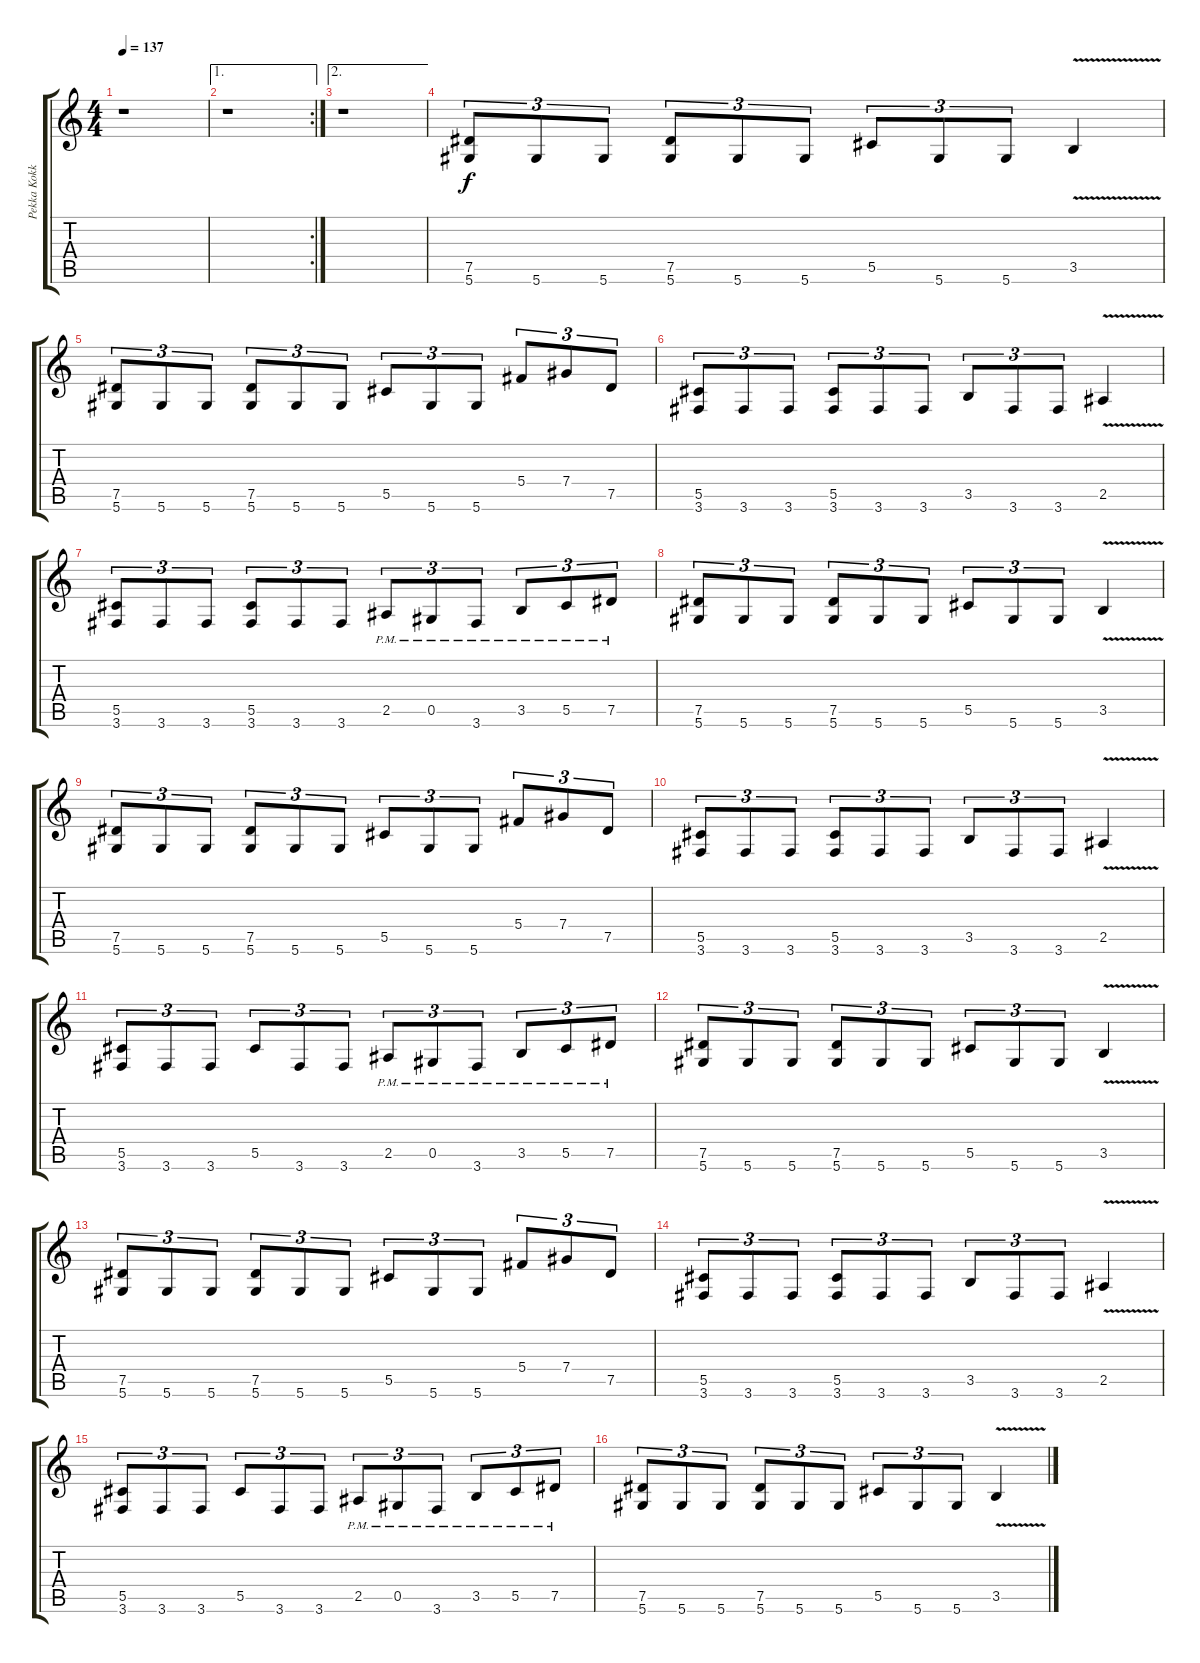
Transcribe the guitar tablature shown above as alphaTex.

\track ("Pekka Kokko" "Pekka Kokk") {instrument distortionguitar}
\staff {score tabs}
\tuning (Eb4 Bb3 Gb3 Db3 Ab2 Eb2) {hide}
\ts (4 4)
\tempo 137
\clef g2
\ks c
r.1{dy f} |
\ae 1
\rc 2
r.1 |
\ae 2
r.1 |
(7.5 5.6).8{tu (3 2) volume 14} 5.6.8{tu (3 2)} 5.6.8{tu (3 2)} (7.5 5.6).8{tu (3 2)} 5.6.8{tu (3 2)} 5.6.8{tu (3 2)} 5.5.8{tu (3 2)} 5.6.8{tu (3 2)} 5.6.8{tu (3 2)} 3.5{v}.4 |
(7.5 5.6).8{tu (3 2)} 5.6.8{tu (3 2)} 5.6.8{tu (3 2)} (7.5 5.6).8{tu (3 2)} 5.6.8{tu (3 2)} 5.6.8{tu (3 2)} 5.5.8{tu (3 2)} 5.6.8{tu (3 2)} 5.6.8{tu (3 2)} 5.4.8{tu (3 2)} 7.4.8{tu (3 2)} 7.5.8{tu (3 2)} |
(5.5 3.6).8{tu (3 2)} 3.6.8{tu (3 2)} 3.6.8{tu (3 2)} (5.5 3.6).8{tu (3 2)} 3.6.8{tu (3 2)} 3.6.8{tu (3 2)} 3.5.8{tu (3 2)} 3.6.8{tu (3 2)} 3.6.8{tu (3 2)} 2.5{v}.4 |
(5.5 3.6).8{tu (3 2)} 3.6.8{tu (3 2)} 3.6.8{tu (3 2)} (5.5 3.6).8{tu (3 2)} 3.6.8{tu (3 2)} 3.6.8{tu (3 2)} 2.5{pm}.8{tu (3 2)} 0.5{pm}.8{tu (3 2)} 3.6{pm}.8{tu (3 2)} 3.5{pm}.8{tu (3 2)} 5.5{pm}.8{tu (3 2)} 7.5{pm}.8{tu (3 2)} |
(7.5 5.6).8{tu (3 2)} 5.6.8{tu (3 2)} 5.6.8{tu (3 2)} (7.5 5.6).8{tu (3 2)} 5.6.8{tu (3 2)} 5.6.8{tu (3 2)} 5.5.8{tu (3 2)} 5.6.8{tu (3 2)} 5.6.8{tu (3 2)} 3.5{v}.4 |
(7.5 5.6).8{tu (3 2)} 5.6.8{tu (3 2)} 5.6.8{tu (3 2)} (7.5 5.6).8{tu (3 2)} 5.6.8{tu (3 2)} 5.6.8{tu (3 2)} 5.5.8{tu (3 2)} 5.6.8{tu (3 2)} 5.6.8{tu (3 2)} 5.4.8{tu (3 2)} 7.4.8{tu (3 2)} 7.5.8{tu (3 2)} |
(5.5 3.6).8{tu (3 2)} 3.6.8{tu (3 2)} 3.6.8{tu (3 2)} (5.5 3.6).8{tu (3 2)} 3.6.8{tu (3 2)} 3.6.8{tu (3 2)} 3.5.8{tu (3 2)} 3.6.8{tu (3 2)} 3.6.8{tu (3 2)} 2.5{v}.4 |
(5.5 3.6).8{tu (3 2)} 3.6.8{tu (3 2)} 3.6.8{tu (3 2)} 5.5.8{tu (3 2)} 3.6.8{tu (3 2)} 3.6.8{tu (3 2)} 2.5{pm}.8{tu (3 2)} 0.5{pm}.8{tu (3 2)} 3.6{pm}.8{tu (3 2)} 3.5{pm}.8{tu (3 2)} 5.5{pm}.8{tu (3 2)} 7.5{pm}.8{tu (3 2)} |
(7.5 5.6).8{tu (3 2)} 5.6.8{tu (3 2)} 5.6.8{tu (3 2)} (7.5 5.6).8{tu (3 2)} 5.6.8{tu (3 2)} 5.6.8{tu (3 2)} 5.5.8{tu (3 2)} 5.6.8{tu (3 2)} 5.6.8{tu (3 2)} 3.5{v}.4 |
(7.5 5.6).8{tu (3 2)} 5.6.8{tu (3 2)} 5.6.8{tu (3 2)} (7.5 5.6).8{tu (3 2)} 5.6.8{tu (3 2)} 5.6.8{tu (3 2)} 5.5.8{tu (3 2)} 5.6.8{tu (3 2)} 5.6.8{tu (3 2)} 5.4.8{tu (3 2)} 7.4.8{tu (3 2)} 7.5.8{tu (3 2)} |
(5.5 3.6).8{tu (3 2)} 3.6.8{tu (3 2)} 3.6.8{tu (3 2)} (5.5 3.6).8{tu (3 2)} 3.6.8{tu (3 2)} 3.6.8{tu (3 2)} 3.5.8{tu (3 2)} 3.6.8{tu (3 2)} 3.6.8{tu (3 2)} 2.5{v}.4 |
(5.5 3.6).8{tu (3 2)} 3.6.8{tu (3 2)} 3.6.8{tu (3 2)} 5.5.8{tu (3 2)} 3.6.8{tu (3 2)} 3.6.8{tu (3 2)} 2.5{pm}.8{tu (3 2)} 0.5{pm}.8{tu (3 2)} 3.6{pm}.8{tu (3 2)} 3.5{pm}.8{tu (3 2)} 5.5{pm}.8{tu (3 2)} 7.5{pm}.8{tu (3 2)} |
(7.5 5.6).8{tu (3 2)} 5.6.8{tu (3 2)} 5.6.8{tu (3 2)} (7.5 5.6).8{tu (3 2)} 5.6.8{tu (3 2)} 5.6.8{tu (3 2)} 5.5.8{tu (3 2)} 5.6.8{tu (3 2)} 5.6.8{tu (3 2)} 3.5{v}.4
